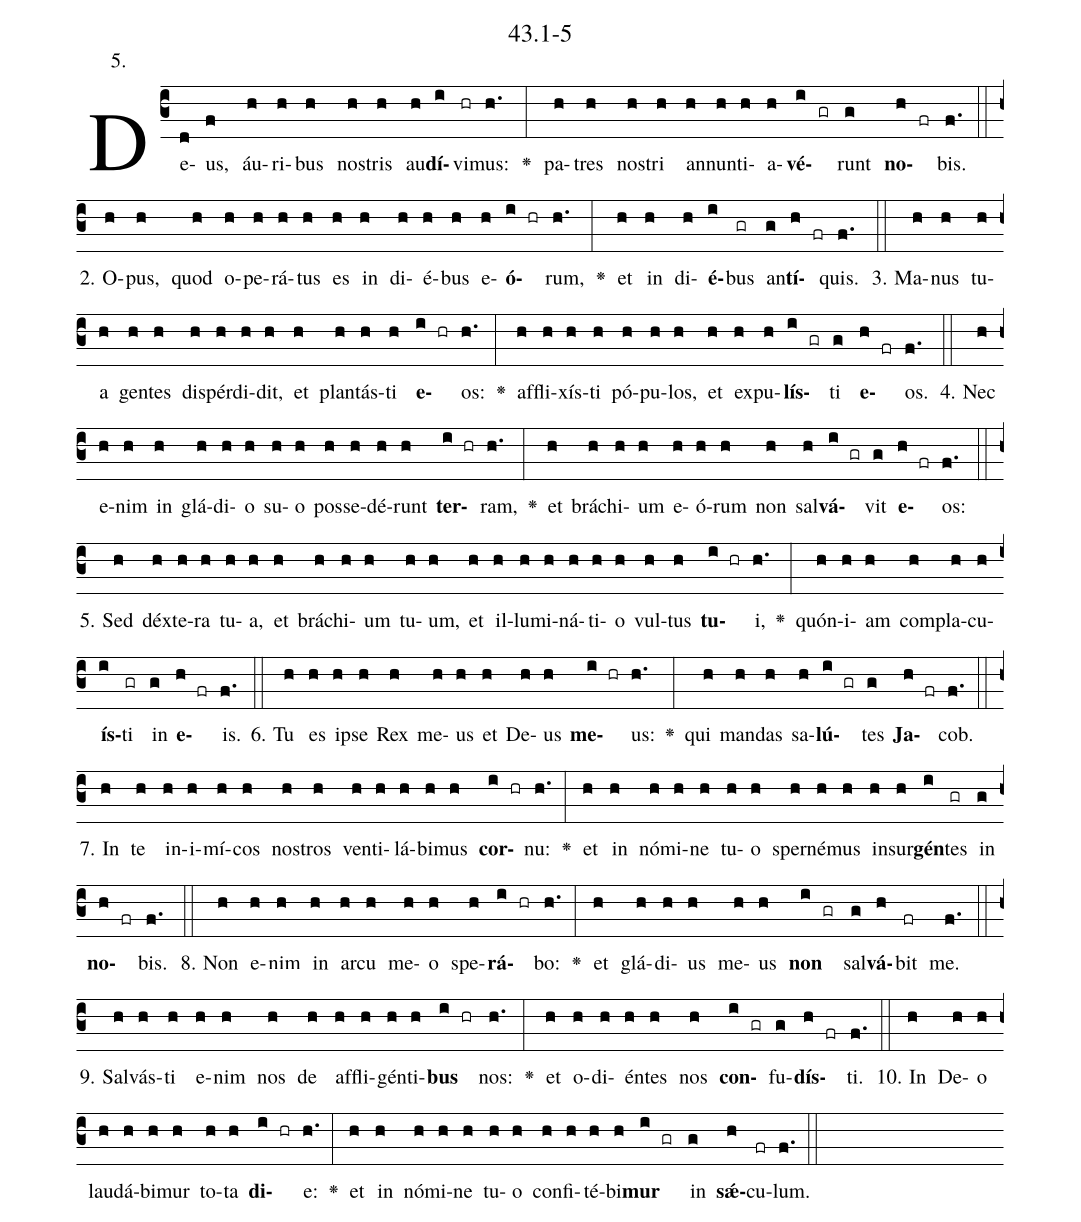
name: 43.1-5;
annotation: 5.;
%%
(c3)De(d)us,(f) áu(h)ri(h)bus(h) nos(h)tris(h) au(h)<b>dí</b>(i)vi(hr)mus:(h.) <v>\greheightstar</v>(:) pa(h)tres(h) nos(h)tri(h) an(h)nun(h)ti(h)a(h)<b>vé</b>(i gr)runt(g) <b>no</b>(h fr)bis.(f.) (::)
2. O(h)pus,(h) quod(h) o(h)pe(h)rá(h)tus(h) es(h) in(h) di(h)é(h)bus(h) e(h)<b>ó</b>(i hr)rum,(h.) <v>\greheightstar</v>(:) et(h) in(h) di(h)<b>é</b>(i)bus(gr) an(g)<b>tí</b>(h fr)quis.(f.) (::)
3. Ma(h)nus(h) tu(h)a(h) gen(h)tes(h) dis(h)pér(h)di(h)dit,(h) et(h) plan(h)tás(h)ti(h) <b>e</b>(i hr)os:(h.) <v>\greheightstar</v>(:) af(h)fli(h)xís(h)ti(h) pó(h)pu(h)los,(h) et(h) ex(h)pu(h)<b>lís</b>(i gr)ti(g) <b>e</b>(h fr)os.(f.) (::)
4. Nec(h) e(h)nim(h) in(h) glá(h)di(h)o(h) su(h)o(h) pos(h)se(h)dé(h)runt(h) <b>ter</b>(i hr)ram,(h.) <v>\greheightstar</v>(:) et(h) brá(h)chi(h)um(h) e(h)ó(h)rum(h) non(h) sal(h)<b>vá</b>(i gr)vit(g) <b>e</b>(h fr)os:(f.) (::)
5. Sed(h) déx(h)te(h)ra(h) tu(h)a,(h) et(h) brá(h)chi(h)um(h) tu(h)um,(h) et(h) il(h)lu(h)mi(h)ná(h)ti(h)o(h) vul(h)tus(h) <b>tu</b>(i hr)i,(h.) <v>\greheightstar</v>(:) quón(h)i(h)am(h) com(h)pla(h)cu(h)<b>ís</b>(i)ti(gr) in(g) <b>e</b>(h fr)is.(f.) (::)
6. Tu(h) es(h) ip(h)se(h) Rex(h) me(h)us(h) et(h) De(h)us(h) <b>me</b>(i hr)us:(h.) <v>\greheightstar</v>(:) qui(h) man(h)das(h) sa(h)<b>lú</b>(i gr)tes(g) <b>Ja</b>(h fr)cob.(f.) (::)
7. In(h) te(h) in(h)i(h)mí(h)cos(h) nos(h)tros(h) ven(h)ti(h)lá(h)bi(h)mus(h) <b>cor</b>(i hr)nu:(h.) <v>\greheightstar</v>(:) et(h) in(h) nó(h)mi(h)ne(h) tu(h)o(h) sper(h)né(h)mus(h) in(h)sur(h)<b>gén</b>(i)tes(gr) in(g) <b>no</b>(h fr)bis.(f.) (::)
8. Non(h) e(h)nim(h) in(h) ar(h)cu(h) me(h)o(h) spe(h)<b>rá</b>(i hr)bo:(h.) <v>\greheightstar</v>(:) et(h) glá(h)di(h)us(h) me(h)us(h) <b>non</b>(i gr) sal(g)<b>vá</b>(h)bit(fr) me.(f.) (::)
9. Sal(h)vás(h)ti(h) e(h)nim(h) nos(h) de(h) af(h)fli(h)gén(h)ti(h)<b>bus</b>(i hr) nos:(h.) <v>\greheightstar</v>(:) et(h) o(h)di(h)én(h)tes(h) nos(h) <b>con</b>(i gr)fu(g)<b>dís</b>(h fr)ti.(f.) (::)
10. In(h) De(h)o(h) lau(h)dá(h)bi(h)mur(h) to(h)ta(h) <b>di</b>(i hr)e:(h.) <v>\greheightstar</v>(:) et(h) in(h) nó(h)mi(h)ne(h) tu(h)o(h) con(h)fi(h)té(h)bi(h)<b>mur</b>(i gr) in(g) <b>sǽ</b>(h)cu(fr)lum.(f.) (::)
